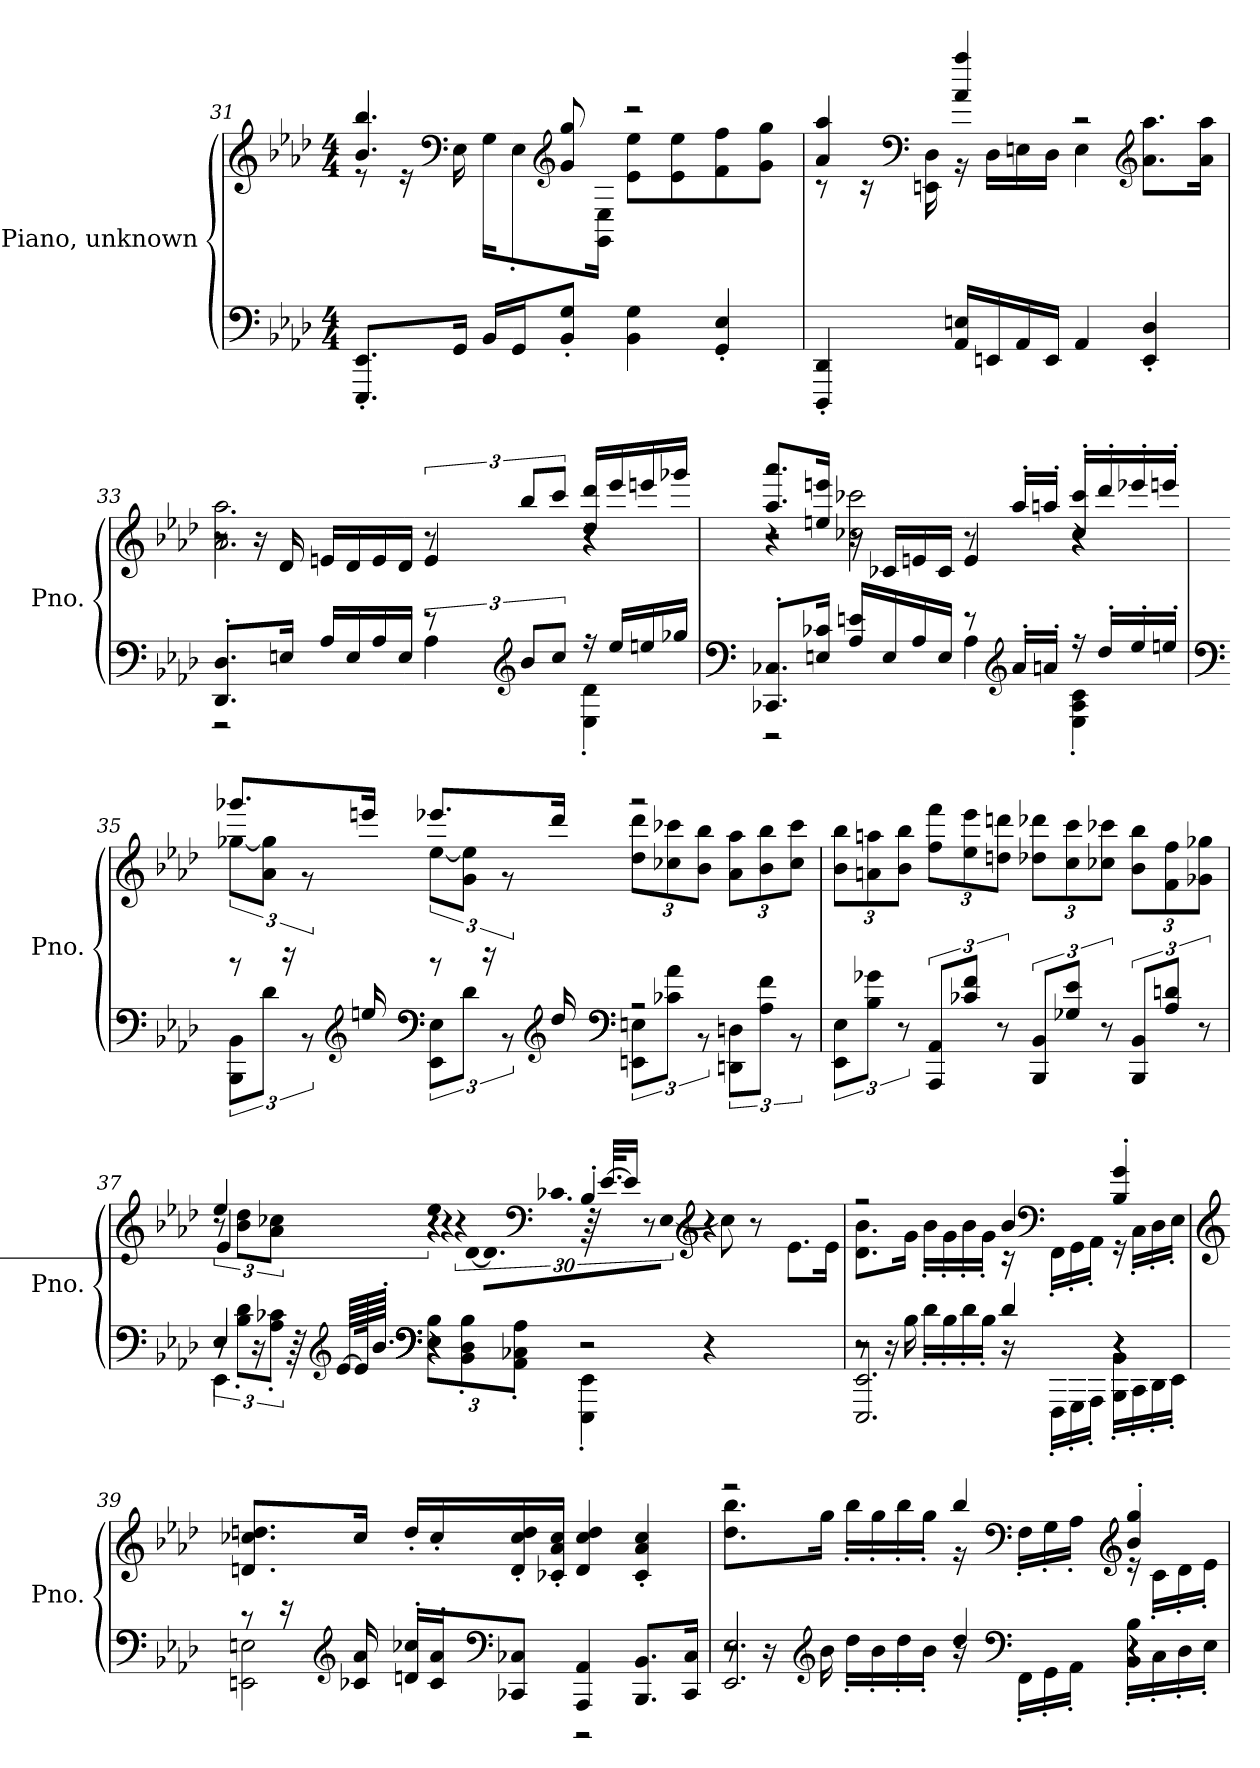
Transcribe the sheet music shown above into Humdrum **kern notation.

**kern	**kern
*part1	*part1
*staff2	*staff1
*I"Piano, unknown	*
*I'Pno.	*
*clefF4	*clefG2
*k[b-e-a-d-]	*k[b-e-a-d-]
*M4/4	*M4/4
=31	=31
*	*^
8.EEE-/' 8.EE-/'L	4.b-/ 4.bb-/	8r
.	.	16r
*	*clefF4	*
16GG/Jk	.	16E-\
16BB-/LL	.	16G\KL
16GG/J	.	8E-'\
*	*clefG2	*
8BB-/' 8G/'J	8g/ 8gg/	.
.	.	16GG\ 16E-\Jk
4BB-\ 4G\	2r	8e-\ 8ee-\L
.	.	8e-\ 8ee-\
4GG/' 4E-/'	.	8f\ 8ff\
.	.	8g\ 8gg\J
!!LO:LB:g=z	!!
=32	=32	=32
4DDD-/' 4DD-/'	4a-/ 4aa-/	8r
.	.	16r
*	*clefF4	*
.	.	16EEn\ 16D-\
16AA-/ 16En/LL	4a-/ 4aa-/	16r
16EEn/	.	16D-\LL
16AA-/	.	16En\
16EE/JJ	.	16D-\JJ
4AA-/	2r	4E\
*	*clefG2	*
4EE/' 4D-/'	.	8.a-\ 8.aa-\L
.	.	16a-\ 16aa-\Jk
=33	=33	=33
*^	*	*^
8.DD-/' 8.D-/'L	2r	8r	2.a-\ 2.aa-\	2r
.	.	16r	.	.
16En/Jk	.	16d-/	.	.
16A-/LL	.	16en/LL	.	.
16E/	.	16d-/	.	.
16A-/	.	16e/	.	.
16E/JJ	.	16d-/JJ	.	.
12r	4A-\	12r	.	4e/
*clefG2	*	*	*	*
12b-/L	.	12bb-/L	.	.
12cc/J	.	12ccc/J	.	.
16r	4E\' 4d-\'	16dd-/ 16ddd-/LL	4r	4r
16ee-/LL	.	16eee-/	.	.
16een/	.	16eeen/	.	.
16gg-X/JJ	.	16ggg-X/JJ	.	.
!!LO:LB:g=z	!!	!!
=34	=34	=34	=34	=34
*clefF4	*	*	*	*
8.CC-X/' 8.C-X/'L	2r	8.aa-/ 8.aaa-/L	4r	2r
16En/ 16c-X/Jk	.	16een/ 16eeen/Jk	.	.
16A-/ 16en/LL	.	16r	2cc-X\ 2ccc-X\	.
16E/	.	16c-X/LL	.	.
16A-/	.	16en/	.	.
16E/JJ	.	16c-/JJ	.	.
8r	4A-\	8r	.	4e/
*clefG2	*	*	*	*
16a-'/LL	.	16aa-'/LL	.	.
16an'/JJ	.	16aan'/JJ	.	.
16r	4E\' 4A-\' 4c-\'	16cc-/' 16ccc-/'LL	4r	4r
16dd-'/LL	.	16ddd-'/	.	.
16ee-'/	.	16eee-X'/	.	.
16een'/JJ	.	16eeen'/JJ	.	.
*	*	*v	*v	*v
!!LO:PB:g=z
=35	=35	=35
*clefF4	*	*
*	*	*^
8r	12BBB-\ 12BB-\L	8.ggg-X/L	[12gg-X\L
.	12d-\J	.	12a-\ 12gg-\]J
16r	.	.	.
.	12r	.	12r
*clefG2	*	*	*
16een/	.	16eeen/Jk	.
*clefF4	*	*	*
8r	12EE-\ 12E-\L	8.eee-X/L	[12ee-\L
.	12d-\J	.	12g\ 12ee-\]J
16r	.	.	.
.	12r	.	12r
*clefG2	*	*	*
16dd-/	.	16ddd-/Jk	.
*clefF4	*	*	*
*	*	*	*Xbrackettup
2r	12EEn\ 12En\L	2r	12dd-\ 12ddd-\L
.	12c-X\ 12a-\J	.	12cc-X\ 12ccc-X\
.	12r	.	12b-\ 12bb-\J
.	12DDn\ 12Dn\L	.	12a-\ 12aa-\L
.	12A-\ 12f\J	.	12b-\ 12bb-\
.	12r	.	12cc-\ 12ccc-\J
*v	*v	*	*
*	*v	*v
!!LO:LB:g=z
=36	=36
12EE-\ 12E-\L	12b-\ 12bb-\L
12B-\ 12g-X\J	12an\ 12aan\
12r	12b-\ 12bb-\J
12AAA-/ 12AA-/L	12ff\ 12fff\L
12c-X/ 12f/J	12ee-\ 12eee-\
12r	12ddn\ 12dddn\J
12BBB-/ 12BB-/L	12dd-X\ 12ddd-X\L
12G-X/ 12e-/J	12cc\ 12ccc\
12r	12cc-X\ 12ccc-X\J
12BBB-/ 12BB-/L	12b-\ 12bb-\L
12A-/ 12dn/J	12f\ 12ff\
12r	12g-X\ 12gg-X\J
!!LO:LB:g=z
=37	=37
*^	*^
*	*^	*	*
*	*	*^	*	*
*	*	*	*	*	*brackettup
*	*	*	*	*	*^
8r	12r	4E-/	4EE-\	4ee-/	12r	4e-/
.	12B-\' 12d-\'L	.	.	.	12b-\ 12dd-\L	.
16r	.	.	.	.	.	.
.	12A-\' 12c-X\'J	.	.	.	12a-\ 12cc-X\J	.
64r	.	.	.	.	.	.
*clefG2	*	*	*	*	*	*
[64e-/LLLL	.	.	.	.	.	.
128e-/K]	.	.	.	.	.	.
64.b-'/JJJJ	.	.	.	.	.	.
*clefF4	*	*	*	*	*	*
*	*Xbrackettup	*	*	*	*	*
!	!	!	!	!	!LO:N:vis=32	!
4r	12E-\ 12B-\L	4r	4r	4r	640%23ee-'\	4r
!	!	!	!	!	!LO:N:vis=32	!
.	.	.	.	.	640%23r	.
!	!	!	!	!	!LO:N:vis=64	!
.	.	.	.	.	960%17r	.
.	12BB-\' 12D-\' 12B-\'	.	.	.	.	.
!	!	!	!	!	!LO:N:vis=64	!
.	.	.	.	.	[960%17d-\	.
!	!	!	!	!	!LO:N:vis=32.	!
.	.	.	.	.	1920%103d-\LLL]	.
*	*	*	*	*clefF4	*	*
!	!	!	!	!	!LO:N:vis=32.	!
.	.	.	.	.	1920%103c-X\	.
.	12AA-\' 12C-X\' 12A-\'J	.	.	.	.	.
!	!	!	!	!	!LO:N:vis=32	!
.	.	.	.	.	[640%23E-\JJJ	.
2r	4EEE-\' 4EE-\'	2r	2r	64r	.	4B-'/
.	.	.	.	.	8E-\]	.
.	.	.	.	[32.e-/KLL	.	.
.	.	.	.	16e-/JJ]	.	.
.	.	.	.	8r	.	.
.	.	.	.	.	8r	.
*	*	*	*	*clefG2	*	*
.	4r	.	.	4r	.	4r
.	.	.	.	.	8.e-\L	.
.	.	.	.	.	16e-\Jk	.
1920ryy	1920ryy	1920ryy	1920ryy	1920ryy	.	1920ryy
*	*	*v	*v	*	*	*
*	*	*	*	*v	*v
!!LO:LB:g=z
=38	=38	=38	=38	=38
2r	8r	2.EEE-/ 2.EE-/	2r	8.d-\ 8.b-\L
.	16r	.	.	.
.	16B-\	.	.	16g\Jk
.	16d-'\LL	.	.	16b-'\LL
.	16B-'\	.	.	16g'\
.	16d-'\	.	.	16b-'\
.	16B-'\JJ	.	.	16g'\JJ
4d-/	16r	.	4b-/	16r
*	*	*	*clefF4	*
.	16FFF'\LL	.	.	16FF'\LL
.	16GGG'\	.	.	16GG'\
.	16AAA-'\JJ	.	.	16AA-'\JJ
4r	16BBB-\' 16BB-\'LL	4r	4B-/' 4g/'	16r
.	16CC'\	.	.	16C'\LL
.	16DD-'\	.	.	16D-'\
.	16EE-'\JJ	.	.	16E-'\JJ
*v	*v	*v	*	*
*	*v	*v
=39	=39
*	*clefG2
*^	*
8r	2EEn\ 2En\	8.dn/ 8.cc-X/ 8.ddn/L
16r	.	.
*clefG2	*	*
16c-X/ 16a-/	.	16cc-/Jk
16dn/' 16cc-X/'LL	.	16dd'/LL
16c-/' 16a-/'J	.	16cc-'/
*clefF4	*	*
8CC-X/ 8C-X/J	.	16d/' 16cc-/' 16dd/'
.	.	16c-X/' 16a-/' 16cc-/'JJ
4AAA-/ 4AA-/	2r	4d/ 4cc-/ 4dd/
8.BBB-/ 8.BB-/L	.	4c-/' 4a-/' 4cc-/'
16CC-/ 16C-/Jk	.	.
!!LO:LB:g=z
=40	=40	=40
*	*^	*^
2r	8r	2.EE-/ 2.E-/	2r	8.dd-\ 8.bb-\L
.	16r	.	.	.
*clefG2	*	*	*	*
.	16b-\	.	.	16gg\Jk
.	16dd-'\LL	.	.	16bb-'\LL
.	16b-'\	.	.	16gg'\
.	16dd-'\	.	.	16bb-'\
.	16b-'\JJ	.	.	16gg'\JJ
4dd-/	16r	.	4bb-/	16r
*clefF4	*	*	*clefF4	*
.	16FF'\LL	.	.	16F'\LL
.	16GG'\	.	.	16G'\
.	16AA-'\JJ	.	.	16A-'\JJ
*	*	*	*clefG2	*
4r	16BB-\' 16B-\'LL	4r	4b-/' 4gg/'	16r
.	16C'\	.	.	16c'\LL
.	16D-'\	.	.	16d-'\
.	16E-'\JJ	.	.	16e-'\JJ
*v	*v	*v	*	*
*	*v	*v
=	=
*-	*-
